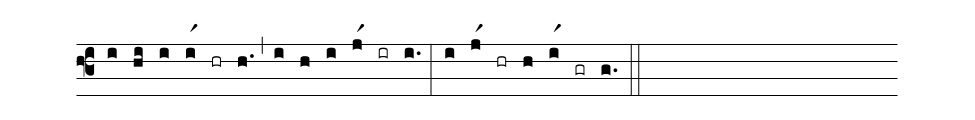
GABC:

%%
(f3)
(i) (hi)
(i) (ir1) (hr) (h.) (,)
(i) (h) (i) (jr1) (ir) (i.) (:)
(i) (jr1) (hr) (h) (ir1) (gr) (g.) (::)
